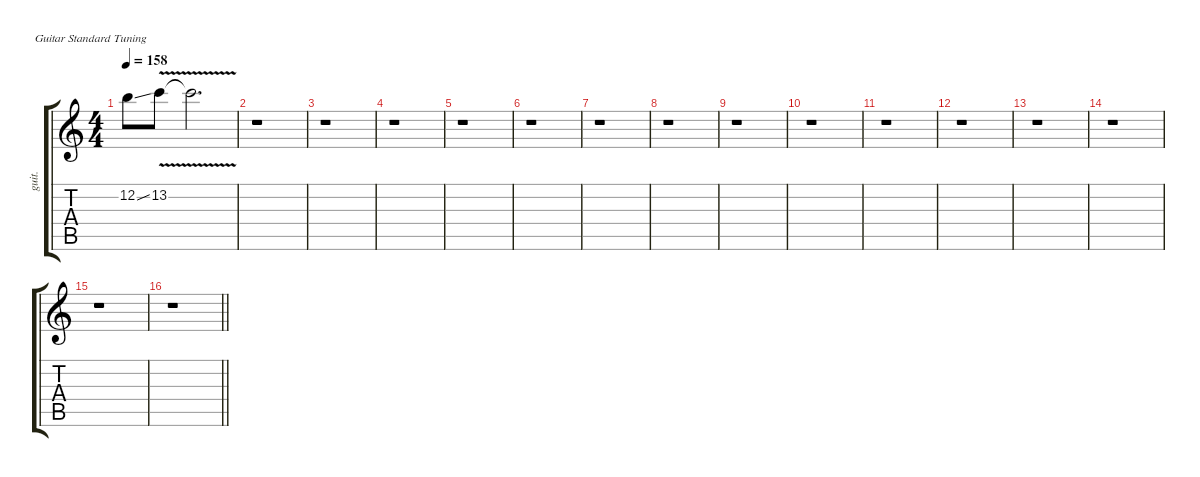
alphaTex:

\defaultSystemsLayout 4
\hideDynamics
\bracketExtendMode groupsimilarinstruments
\otherSystemsTrackNameOrientation horizontal
\track ("Guitar 2" "guit.") {defaultSystemsLayout 4 instrument electricguitarjazz}
\staff {score tabs}
\tuning (E4 B3 G3 D3 A2 E2)
\ts (4 4)
\tempo 158
\clef g2
\ks aminor
12.2{ss}.8{dy f beam Down} 13.2{v}.8{beam Down} 13.2{v t}.2{d beam Down} |
r.1{beam Down} |
r.1{beam Down} |
r.1{beam Down} |
r.1{beam Down} |
r.1{beam Down} |
r.1{beam Down} |
r.1{beam Down} |
r.1{beam Down} |
r.1{beam Down} |
r.1{beam Down} |
r.1{beam Down} |
r.1{beam Down} |
r.1{beam Down} |
r.1{beam Down} |
\barLineRight lightlight
r.1{beam Down}
